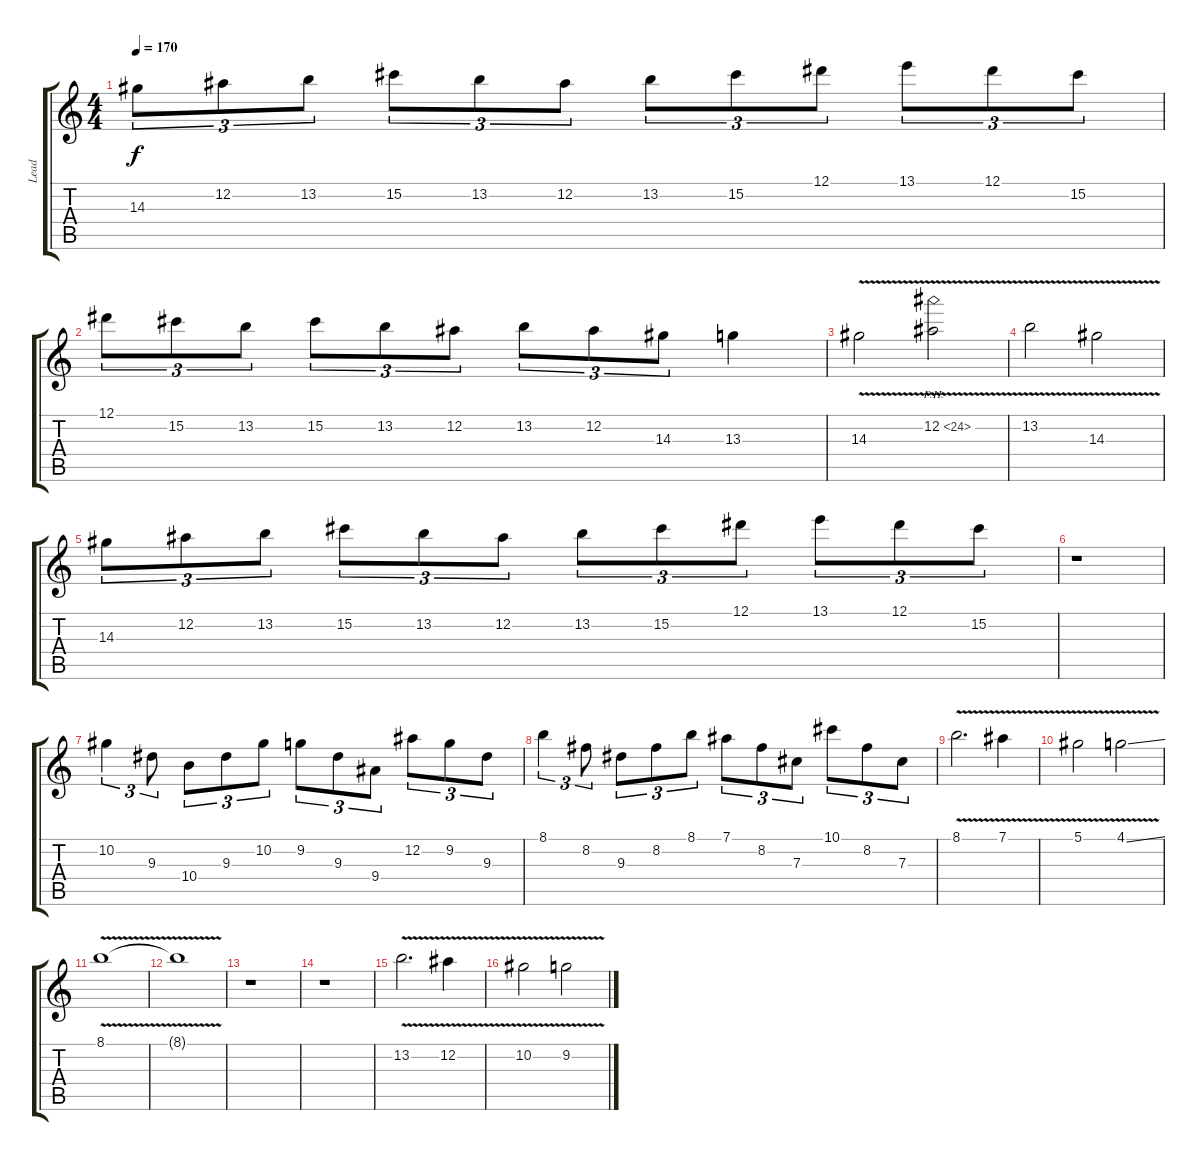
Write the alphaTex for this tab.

\track ("Lead" "Lead") {instrument distortionguitar}
\staff {score tabs}
\tuning (Eb4 Bb3 Gb3 Db3 Ab2 Eb2) {hide}
\ts (4 4)
\tempo 170
\clef g2
\ks c
14.3.8{tu (3 2) dy f} 12.2.8{tu (3 2)} 13.2.8{tu (3 2)} 15.2.8{tu (3 2)} 13.2.8{tu (3 2)} 12.2.8{tu (3 2)} 13.2.8{tu (3 2)} 15.2.8{tu (3 2)} 12.1.8{tu (3 2)} 13.1.8{tu (3 2)} 12.1.8{tu (3 2)} 15.2.8{tu (3 2)} |
12.1.8{tu (3 2)} 15.2.8{tu (3 2)} 13.2.8{tu (3 2)} 15.2.8{tu (3 2)} 13.2.8{tu (3 2)} 12.2.8{tu (3 2)} 13.2.8{tu (3 2)} 12.2.8{tu (3 2)} 14.3.8{tu (3 2)} 13.3.4 |
14.3{v}.2 12.2{ph 12 v}.2 |
13.2{v}.2 14.3{v}.2 |
14.3.8{tu (3 2)} 12.2.8{tu (3 2)} 13.2.8{tu (3 2)} 15.2.8{tu (3 2)} 13.2.8{tu (3 2)} 12.2.8{tu (3 2)} 13.2.8{tu (3 2)} 15.2.8{tu (3 2)} 12.1.8{tu (3 2)} 13.1.8{tu (3 2)} 12.1.8{tu (3 2)} 15.2.8{tu (3 2)} |
r.1 |
10.2.4{tu (3 2)} 9.3.8{tu (3 2)} 10.4.8{tu (3 2)} 9.3.8{tu (3 2)} 10.2.8{tu (3 2)} 9.2.8{tu (3 2)} 9.3.8{tu (3 2)} 9.4.8{tu (3 2)} 12.2.8{tu (3 2)} 9.2.8{tu (3 2)} 9.3.8{tu (3 2)} |
8.1.4{tu (3 2)} 8.2.8{tu (3 2)} 9.3.8{tu (3 2)} 8.2.8{tu (3 2)} 8.1.8{tu (3 2)} 7.1.8{tu (3 2)} 8.2.8{tu (3 2)} 7.3.8{tu (3 2)} 10.1.8{tu (3 2)} 8.2.8{tu (3 2)} 7.3.8{tu (3 2)} |
8.1{v}.2{d} 7.1{v}.4 |
5.1{v}.2 4.1{v ss}.2 |
8.1{v}.1 |
8.1{t}.1 |
r.1 |
r.1 |
13.2{v}.2{d} 12.2{v}.4 |
10.2{v}.2 9.2{v ss}.2
